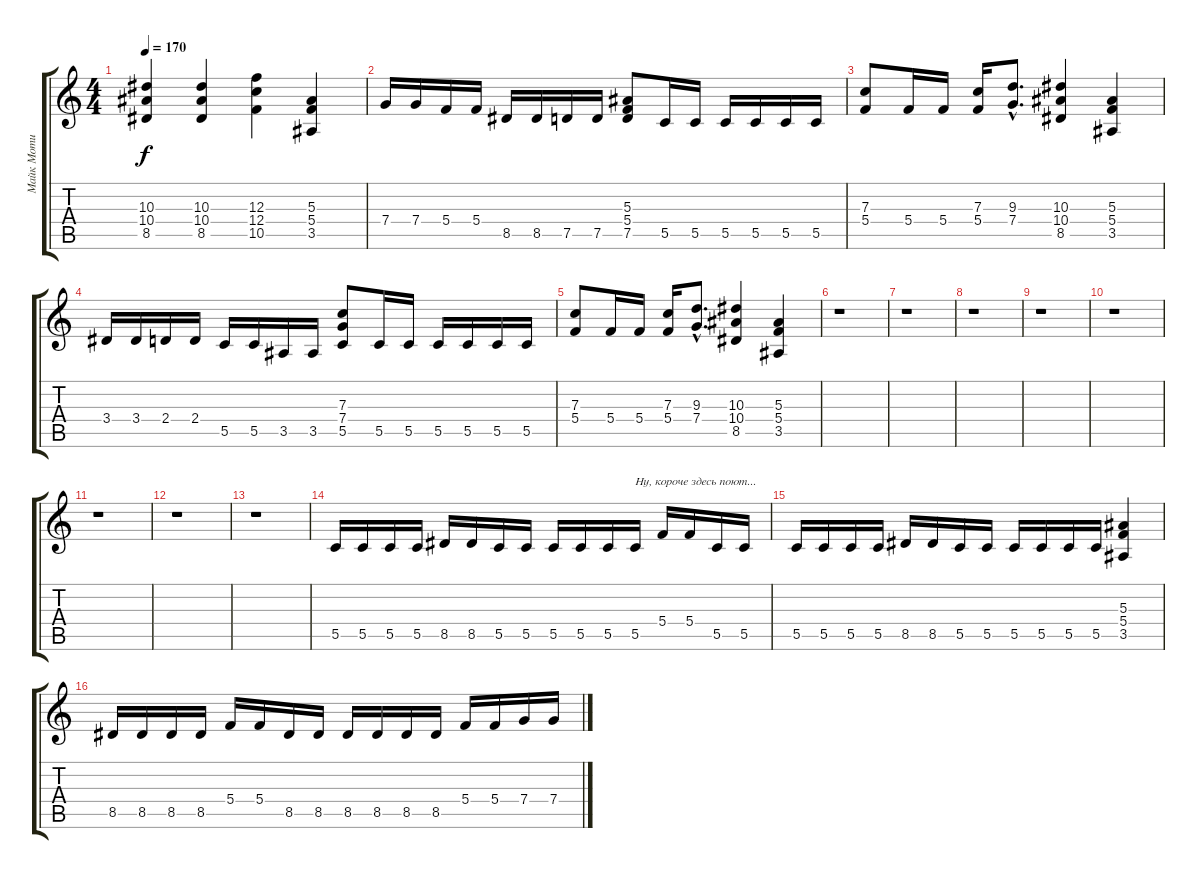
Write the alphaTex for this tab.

\track ("Майк Моти muted guitar" "Майк Моти ") {instrument electricguitarmuted}
\staff {score tabs}
\tuning (D4 A3 F3 C3 G2 D2) {hide}
\ts (4 4)
\tempo 170
\clef g2
\ks c
(10.3 10.4 8.5).4{dy f} (10.3 10.4 8.5).4 (12.3 12.4 10.5).4 (5.3 5.4 3.5).4 |
7.4.16 7.4.16 5.4.16 5.4.16 8.5.16 8.5.16 7.5.16 7.5.16 (5.3 5.4 7.5).8 5.5.16 5.5.16 5.5.16 5.5.16 5.5.16 5.5.16 |
(7.3 5.4).8 5.4.16 5.4.16 (7.3 5.4).16 (9.3{hac} 7.4{hac}).8{d} (10.3 10.4 8.5).4 (5.3 5.4 3.5).4 |
3.4.16 3.4.16 2.4.16 2.4.16 5.5.16 5.5.16 3.5.16 3.5.16 (7.3 7.4 5.5).8 5.5.16 5.5.16 5.5.16 5.5.16 5.5.16 5.5.16 |
(7.3 5.4).8 5.4.16 5.4.16 (7.3 5.4).16 (9.3{hac} 7.4{hac}).8{d} (10.3 10.4 8.5).4 (5.3 5.4 3.5).4 |
r.1 |
r.1 |
r.1 |
r.1 |
r.1 |
r.1 |
r.1 |
r.1 |
5.5.16 5.5.16 5.5.16 5.5.16 8.5.16 8.5.16 5.5.16 5.5.16 5.5.16 5.5.16 5.5.16 5.5.16{txt "Ну, короче здесь поют..."} 5.4.16 5.4.16 5.5.16 5.5.16 |
5.5.16 5.5.16 5.5.16 5.5.16 8.5.16 8.5.16 5.5.16 5.5.16 5.5.16 5.5.16 5.5.16 5.5.16 (5.3 5.4 3.5).4 |
8.5.16 8.5.16 8.5.16 8.5.16 5.4.16 5.4.16 8.5.16 8.5.16 8.5.16 8.5.16 8.5.16 8.5.16 5.4.16 5.4.16 7.4.16 7.4.16
